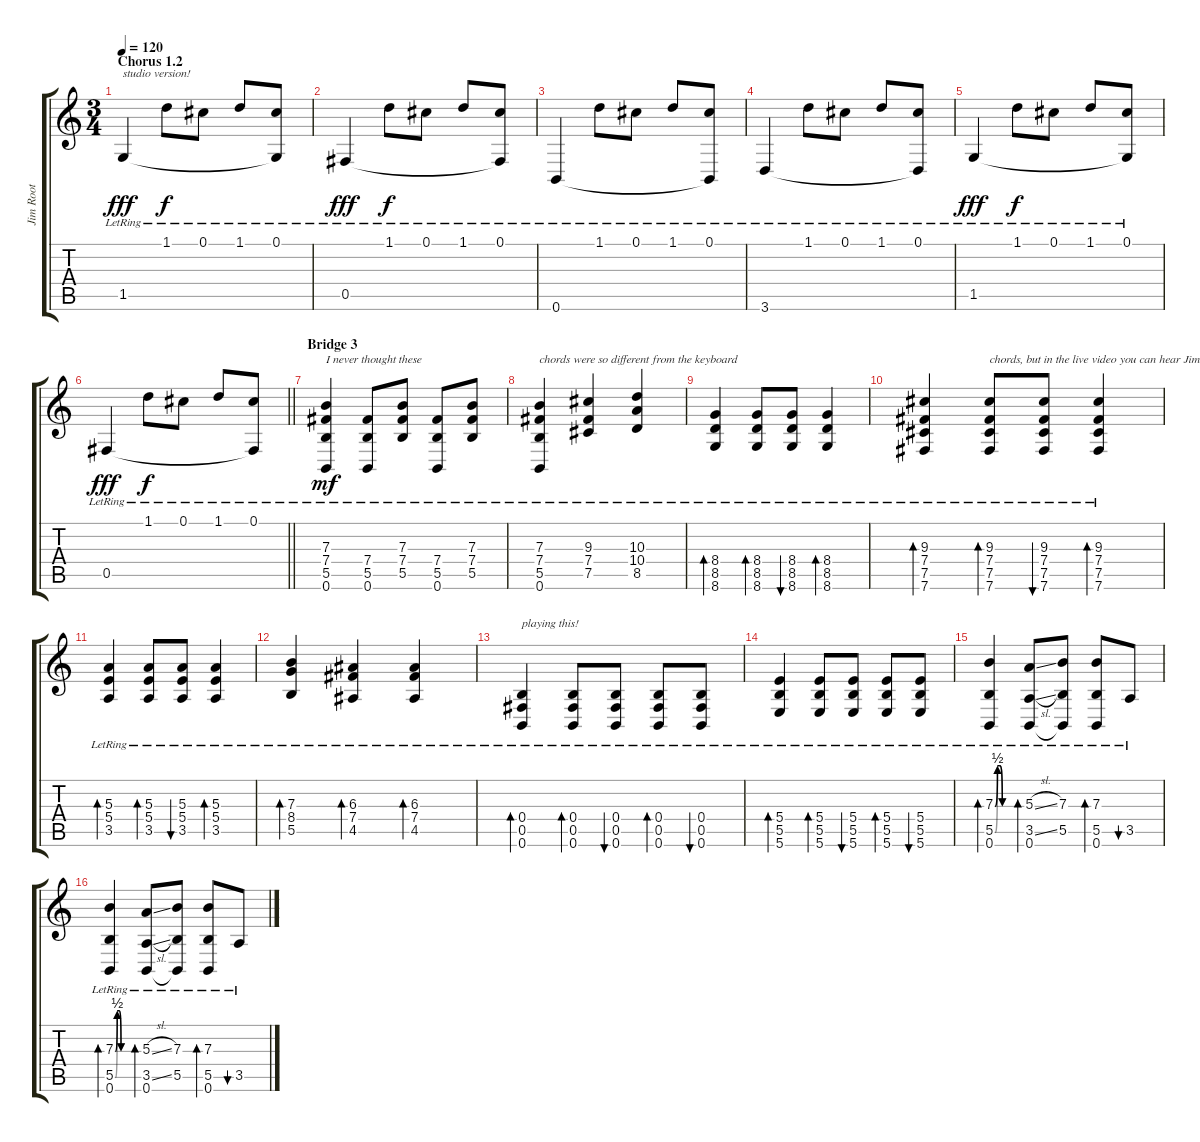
\track ("Jim Root" "Jim Root") {instrument acousticguitarsteel}
\staff {score tabs}
\tuning (Db4 Ab3 E3 B2 Gb2 B1) {hide}
\ts (3 4)
\section ("" "Chorus 1.2")
\tempo 120
\clef g2
\ks c
1.5{lr}.4{txt "studio version!" dy fff} 1.1{lr}.8{dy f} 0.1{lr}.8 1.1{lr}.8 (0.1{lr} 1.5{t}).8 |
0.5{lr}.4{dy fff} 1.1{lr}.8{dy f} 0.1{lr}.8 1.1{lr}.8 (0.1{lr} 0.5{t}).8 |
0.6{lr}.4 1.1{lr}.8 0.1{lr}.8 1.1{lr}.8 (0.1{lr} 0.6{t}).8 |
3.6{lr}.4 1.1{lr}.8 0.1{lr}.8 1.1{lr}.8 (0.1{lr} 3.6{t}).8 |
1.5{lr}.4{dy fff} 1.1{lr}.8{dy f} 0.1{lr}.8 1.1{lr}.8 (0.1{lr} 1.5{t}).8 |
\barLineRight lightlight
0.5{lr}.4{dy fff} 1.1{lr}.8{dy f} 0.1{lr}.8 1.1{lr}.8 (0.1{lr} 0.5{t}).8 |
\section ("" "Bridge 3")
(7.3{lr} 7.4{lr} 5.5{lr} 0.6{lr}).4{txt "I never thought these " dy mf} (7.4{lr} 5.5{lr} 0.6{lr}).8 (7.3{lr} 7.4{lr} 5.5{lr}).8 (7.4{lr} 5.5{lr} 0.6{lr}).8 (7.3{lr} 7.4{lr} 5.5{lr}).8 |
(7.3{lr} 7.4{lr} 5.5{lr} 0.6{lr}).4{txt "chords were so different from the keyboard"} (9.3{lr} 7.4{lr} 7.5{lr}).4 (10.3{lr} 10.4{lr} 8.5{lr}).4 |
(8.4{lr} 8.5{lr} 8.6{lr}).4{bd 120} (8.4{lr} 8.5{lr} 8.6{lr}).8{bd 60} (8.4{lr} 8.5{lr} 8.6{lr}).8{bu 60} (8.4{lr} 8.5{lr} 8.6{lr}).4{bd 60} |
(9.3{lr} 7.4{lr} 7.5{lr} 7.6{lr}).4{bd 120} (9.3{lr} 7.4{lr} 7.5{lr} 7.6{lr}).8{bd 60 txt "chords, but in the live video you can hear Jim"} (9.3{lr} 7.4{lr} 7.5{lr} 7.6{lr}).8{bu 60} (9.3{lr} 7.4{lr} 7.5{lr} 7.6{lr}).4{bd 60} |
(5.3{lr} 5.4{lr} 3.5{lr}).4{bd 120} (5.3{lr} 5.4{lr} 3.5{lr}).8{bd 60} (5.3{lr} 5.4{lr} 3.5{lr}).8{bu 60} (5.3{lr} 5.4{lr} 3.5{lr}).4{bd 60} |
(7.3{lr} 8.4{lr} 5.5{lr}).4{bd 120} (6.3{lr} 7.4{lr} 4.5{lr}).4{bd 120} (6.3{lr} 7.4{lr} 4.5{lr}).4{bd 120} |
(0.4{lr} 0.5{lr} 0.6{lr}).4{bd 120 txt "playing this!"} (0.4{lr} 0.5{lr} 0.6{lr}).8{bd 60} (0.4{lr} 0.5{lr} 0.6{lr}).8{bu 60} (0.4{lr} 0.5{lr} 0.6{lr}).8{bd 60} (0.4{lr} 0.5{lr} 0.6{lr}).8{bu 60} |
(5.4{lr} 5.5{lr} 5.6{lr}).4{bd 120} (5.4{lr} 5.5{lr} 5.6{lr}).8{bd 60} (5.4{lr} 5.5{lr} 5.6{lr}).8{bu 60} (5.4{lr} 5.5{lr} 5.6{lr}).8{bd 60} (5.4{lr} 5.5{lr} 5.6{lr}).8{bu 60} |
(7.3{be (custom 0 0 10 2 20 2 30 0 60 0) lr} 5.5{be (custom 0 0 10 2 20 2 30 0 60 0) lr} 0.6{lr}).4{bd 60} (5.3{sl lr} 3.5{sl lr} 0.6{lr}).8{bd 60} (7.3{lr} 5.5{lr} 0.6{t}).8 (7.3{lr} 5.5{lr} 0.6{lr}).8{bd 60} 3.5{lr}.8{bu 60} |
(7.3{be (custom 0 0 10 2 20 2 30 0 60 0) lr} 5.5{be (custom 0 0 10 2 20 2 30 0 60 0) lr} 0.6{lr}).4{bd 60} (5.3{sl lr} 3.5{sl lr} 0.6{lr}).8{bd 60} (7.3{lr} 5.5{lr} 0.6{t}).8 (7.3{lr} 5.5{lr} 0.6{lr}).8{bd 60} 3.5{lr}.8{bu 60}
